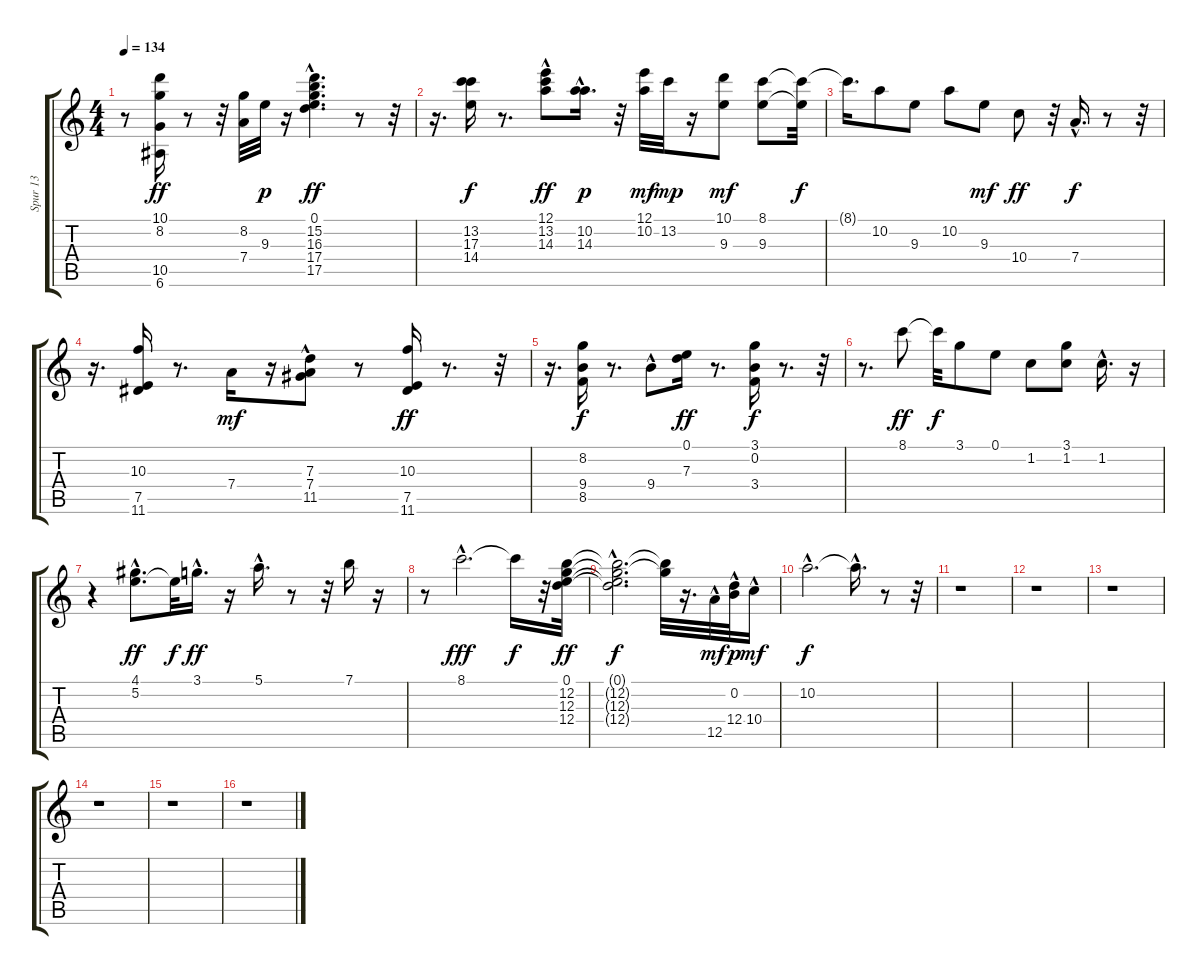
\track ("Spur 13" "Spur 13") {instrument acousticguitarnylon}
\staff {score tabs}
\tuning (E4 B3 G3 D3 A2 E2) {hide}
\ts (4 4)
\tempo 134
\clef g2
\ks c
r.8{dy f} (10.1 8.2 10.5 6.6).16{dy ff} r.8 r.32 (8.2 7.4).32 9.3.32{dy p} r.16 (0.1{hac} 15.2 16.3 17.4 17.5{hac}).4{d dy ff} r.8 r.32 |
r.16{d} (13.2 17.3 14.4).16{dy f} r.8{d} (12.1 13.2{hac} 14.3{hac}).8{dy ff} (10.2{hac} 14.3{hac}).16{d dy p} r.32 (12.1 10.2).32{dy mf} 13.2.32{dy mp} r.16 (10.1 9.3).8{dy mf} (8.1 9.3).8 (8.1{t} 9.3{t}).32{dy f} |
8.1{t}.16{d} 10.2.8 9.3.8 10.2.8 9.3.8{dy mf} 10.4.8{dy ff} r.32 7.4{hac}.16{d dy f} r.8 r.32 |
r.16{d} (10.3 7.5 11.6).16 r.8{d} 7.4.16{dy mf} r.16 (7.3{hac} 7.4 11.5{hac}).8 r.8 (10.3 7.5 11.6).16{dy ff} r.8{d} r.32 |
r.16{d} (8.2 9.4 8.5).16{dy f} r.8{d} 9.4{hac}.8 (0.1 7.3).16{dy ff} r.8{d} (3.1 0.2 3.4).16{dy f} r.8{d} r.32 |
r.8{d} 8.1.8{dy ff} 8.1{t}.32{dy f} 3.1.8 0.1.8 1.2.8 (3.1 1.2).8 1.2{hac}.16{d} r.16 |
r.4 (4.1 5.2{hac}).8{d dy ff} 5.2{t}.32{dy f} 3.1{hac}.16{d dy ff} r.16 5.1{hac}.16{d} r.8 r.32 7.1.16 r.16 |
r.8 8.1{hac}.2{d dy fff} 8.1{t}.16{dy f} r.32 (0.1 12.2 12.3 12.4).32{dy ff} |
(0.1{hac t} 12.2{hac t} 12.3{hac t} 12.4{hac t}).2{d dy f} (12.2{t} 12.3{t}).32 r.16{d} 12.5{hac}.32{dy mf} (0.2{hac} 12.4).32{dy p} 10.4{hac}.16{dy mf} |
10.2{hac}.2{d dy f} 10.2{hac t}.16{d} r.8 r.32 |
r.1 |
r.1 |
r.1 |
r.1 |
r.1 |
r.1
